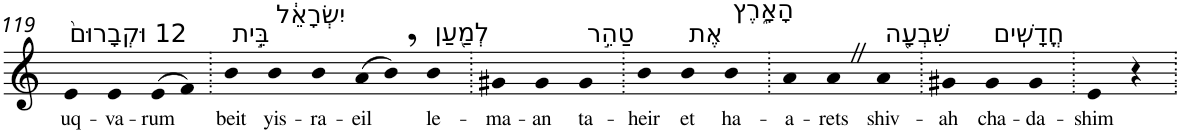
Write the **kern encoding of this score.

**kern	**text
*part1	*part1
*staff1	*staff1
*I"Piano	*
*I'Pno	*
!!LO:PB:g=z
*clefG2	*
*k[]	*
=119	=119
!LO:TX:a:t=12 וּקְבָרוּם֙	!
!	!LO:LY:b
4e	uq-
!	!LO:LY:b
4e	-va-
!	!LO:LY:b
(>8e	-rum
8f)	.
=120.	=120.
!LO:TX:a:t=בֵּ֣ית	!
!	!LO:LY:b
4b	beit
!LO:TX:a:t=יִשְׂרָאֵ֔ל	!
!	!LO:LY:b
4b	yis-
!	!LO:LY:b
4b	-ra-
!	!LO:LY:b
(>8a	-eil
8b,)	.
!LO:TX:a:t=לְמַ֖עַן	!
!	!LO:LY:b
4b	le-
=121.	=121.
!	!LO:LY:b
4g#X	-ma-
!	!LO:LY:b
4g#	-an
!LO:TX:a:t=טַהֵ֣ר	!
!	!LO:LY:b
4g#	ta-
=122.	=122.
!	!LO:LY:b
4b	-heir
!LO:TX:a:t=אֶת	!
!	!LO:LY:b
4b	et
!LO:TX:a:t=הָאָ֑רֶץ	!
!	!LO:LY:b
4b	ha-
=123.	=123.
!	!LO:LY:b
4a	-a-
!	!LO:LY:b
4aZ	-rets
!LO:TX:a:t=שִׁבְעָ֖ה	!
!	!LO:LY:b
4a	shiv-
=124.	=124.
!	!LO:LY:b
4g#X	-ah
!LO:TX:a:t=חֳדָשִֽׁים	!
!	!LO:LY:b
4g#	cha-
!	!LO:LY:b
4g#	-da-
=125.	=125.
!	!LO:LY:b
4e	-shim
4r	.
=.	=.
*-	*-
